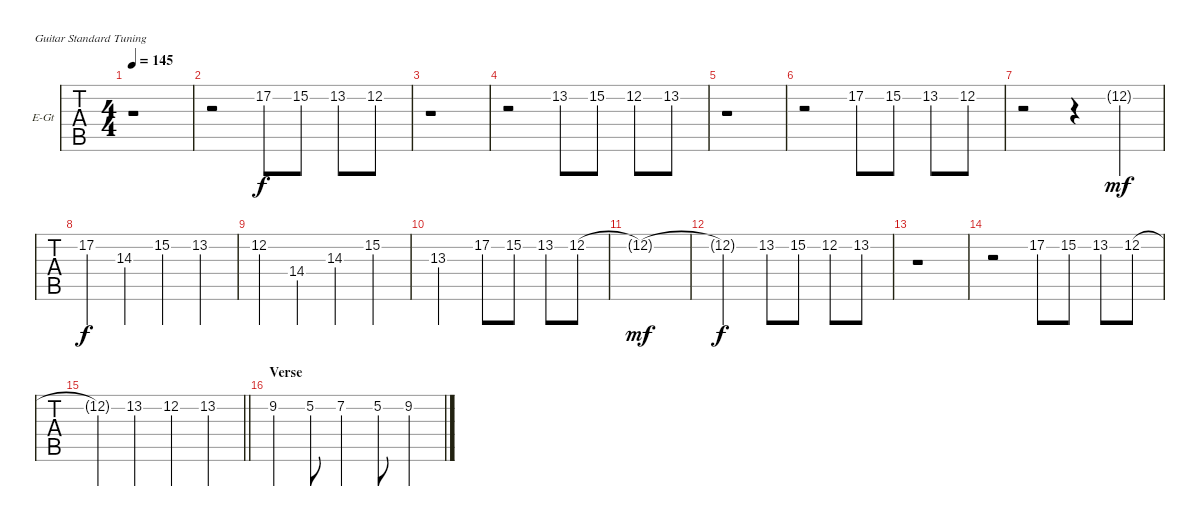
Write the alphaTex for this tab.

\bracketExtendMode groupsimilarinstruments
\firstSystemTrackNameOrientation horizontal
\otherSystemsTrackNameOrientation horizontal
\track ("Nick" "E-Gt") {instrument electricguitarjazz}
\staff {tabs}
\tuning (E4 B3 G3 D3 A2 E2)
\ts (4 4)
\tempo 145
\clef g2
\ks c
r.1{dy f} |
r.2 17.2.8 15.2.8 13.2.8 12.2.8 |
r.1 |
r.2 13.2.8 15.2.8 12.2.8 13.2.8 |
r.1 |
r.2 17.2.8 15.2.8 13.2.8 12.2.8 |
r.2 r.4 12.2{g}.4{dy mf} |
17.2.4{dy f} 14.3.4 15.2.4 13.2.4 |
12.2.4 14.4.4 14.3.4 15.2.4 |
13.3.2 17.2.8 15.2.8 13.2.8 12.2.8 |
12.2{t}.1{dy mf} |
12.2{t}.2{dy f} 13.2.8 15.2.8 12.2.8 13.2.8 |
r.1 |
r.2 17.2.8 15.2.8 13.2.8 12.2.8 |
\barLineRight lightlight
12.2{t}.4 13.2.4 12.2.4 13.2.4 |
\section ("" "Verse")
9.2.4 5.2.8 7.2.4 5.2.8 9.2.4
